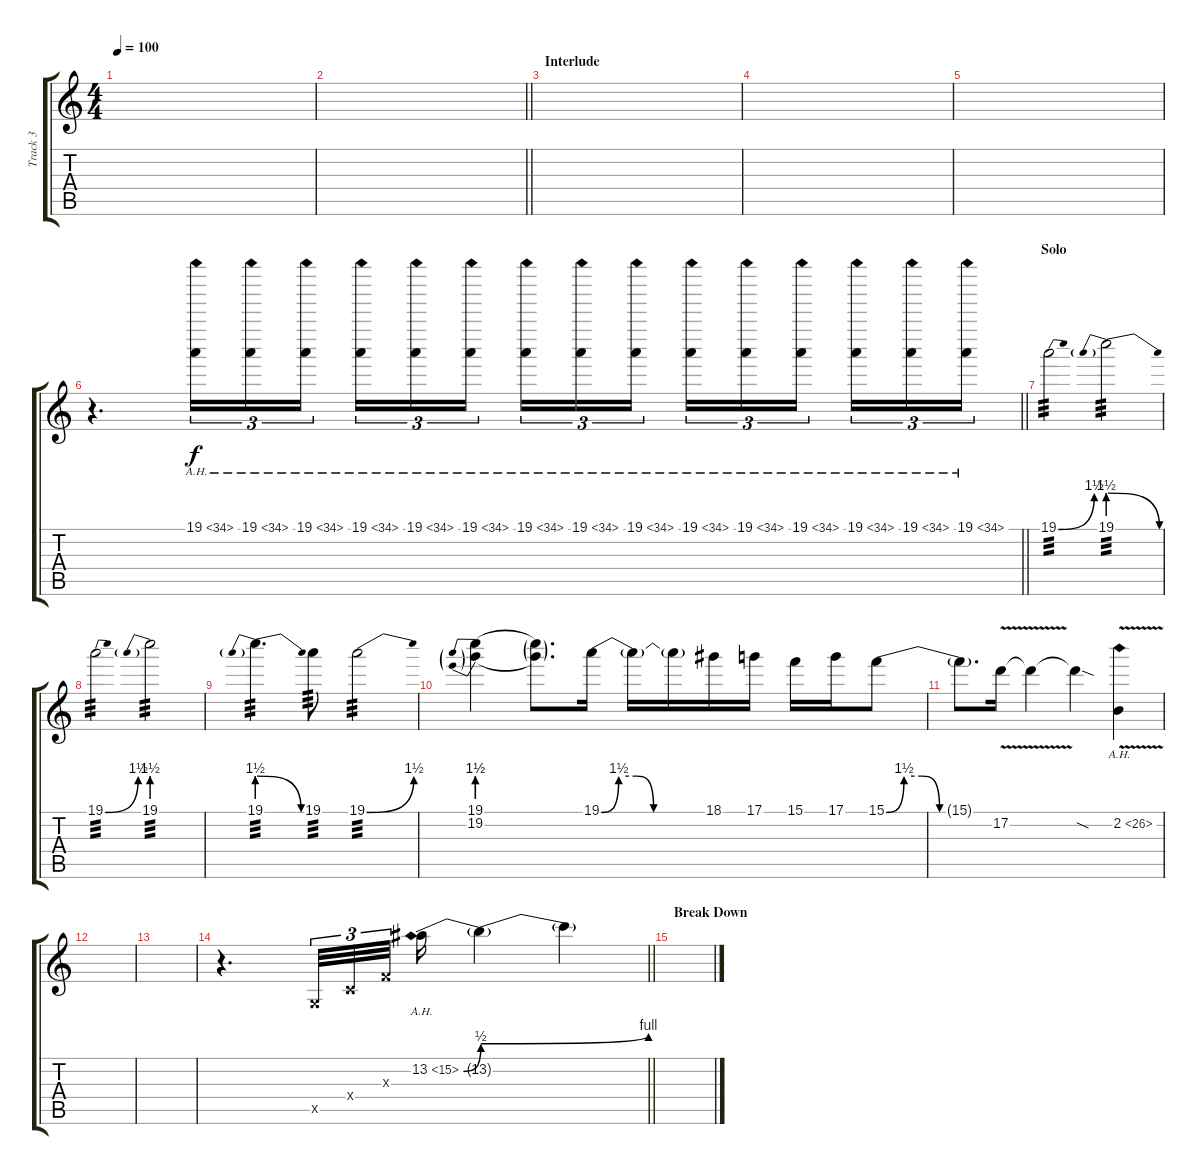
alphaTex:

\track ("Track 3" "Track 3") {instrument distortionguitar}
\staff {score tabs}
\tuning (D4 A3 F3 C3 G2 D2) {hide}
\ts (4 4)
\tempo 100
\clef g2
\ks c
|
\barLineRight lightlight
|
\section ("" "Interlude")
|
|
|
\barLineRight lightlight
r.4{d} 19.1{ah 15}.16{tu (3 2) dy f} 19.1{ah 15}.16{tu (3 2)} 19.1{ah 15}.16{tu (3 2)} 19.1{ah 15}.16{tu (3 2)} 19.1{ah 15}.16{tu (3 2)} 19.1{ah 15}.16{tu (3 2) beam splitsecondary} 19.1{ah 15}.16{tu (3 2)} 19.1{ah 15}.16{tu (3 2)} 19.1{ah 15}.16{tu (3 2)} 19.1{ah 15}.16{tu (3 2)} 19.1{ah 15}.16{tu (3 2)} 19.1{ah 15}.16{tu (3 2) beam splitsecondary} 19.1{ah 15}.16{tu (3 2)} 19.1{ah 15}.16{tu (3 2)} 19.1{ah 15}.16{tu (3 2)} |
\section ("" "Solo")
19.1{be (bend 0 0 60 6)}.2{tp 3} 19.1{be (prebendrelease 0 6 60 0)}.2{tp 3} |
19.1{be (bend 0 0 60 6)}.2{tp 3} 19.1{be (prebend 0 6 60 6)}.2{tp 3} |
19.1{be (prebendrelease 0 6 60 0)}.4{d tp 3} 19.1.8{tp 3} 19.1{be (bend 0 0 60 6)}.2{tp 3} |
(19.1{be (prebend 0 6 60 6)} 19.2{be (prebend 0 6 60 6)}).4 (19.1{t} 19.2{t}).8{d} 19.1{be (custom 0 0 10 6 20 6 30 0 60 0)}.16 19.1{t}.16 19.1{t}.16 18.1.16 17.1.16 15.1.16 17.1.16 15.1{be (custom 0 0 10 6 20 6 30 0 60 0)}.8 |
15.1{t}.8{d} 17.2{v}.16 17.2{t}.4 17.2{sod t}.4 2.2{ah 24 v}.4 |
|
|
\barLineRight lightlight
r.4{d} 0.5{x}.32{tu (3 2)} 0.4{x}.32{tu (3 2)} 0.3{x}.32{tu (3 2) beam splitsecondary} 13.2{be (bend 0 0 60 2) ah 2}.16 13.2{be (bend 0 2 60 4) t}.4 13.2{t}.4 |
\section ("" "Break Down")
